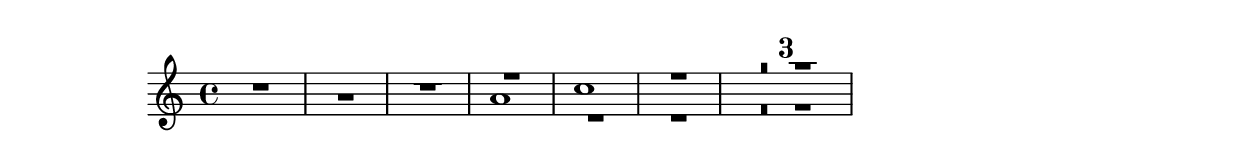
%% Do not edit this file; it is auto-generated from LSR http://lsr.dsi.unimi.it
%% This file is in the public domain.
\version "2.13.1"

\header {
  lsrtags = "rhythms, tweaks-and-overrides"

%% Translation of GIT committish: b2d4318d6c53df8469dfa4da09b27c15a374d0ca
 doctitlees = "Posicionar los silencios multicompás"
 texidoces = "
A diferencia de los silencios normales, no existe una instrucción
predefinida para modificar la posición predeterminada de un
símbolo de silencio multicompás sobre el pentagrama, adjuntándolo
a una nota, independientemente de cuál sea su forma.  Sin embargo,
en la música polifónica los silencios multicompás de las voces de
numeración par e impar están separados verticalmente.  La
colocación de los silencios multicompás se puede controlar como se
ve a continuación:

"
%% Translation of GIT committish: d96023d8792c8af202c7cb8508010c0d3648899d
texidocde = "
Anders als bei normalen Pausen gibt es keinen direkten Befehl, um die
vertikale Position von Ganztaktpausen zu beeinflussen, indem man sie an
eine Tonhöhe anhängt.  In polyphoner Notation wird aber dennoch die
Position der Pausen von geraden und ungeraden Stimmen voneinander
unterschieden.  Die Position von Ganztaktpausen kann wie folgt verändert
werden:
 "
  doctitlede = "Positionierung von Ganztaktpausen"


%% Translation of GIT committish: e71f19ad847d3e94ac89750f34de8b6bb28611df
  texidocfr = "
Si l'on peut positionner verticalement un silence simple en le
rattachant à une note, il n'en va pas de même pour un silence
multi-mesures.  Néanmoins, et uniquement dans le cadre de musique
polyphonique, les silences multi-mesures sont positionnés différemment
selon qu'ils appartiennent à une voix au numéro pair ou impair.  Le
positionnement des silences multi-mesures peut se contrôler ainsi :
"
  doctitlefr = "Positionnement des silences multi-mesures"

  texidoc = "
Unlike ordinary rests, there is no predefined command to change the
staff position of a multi-measure rest symbol of either form by
attaching it to a note.  However, in polyphonic music multi-measure
rests in odd-numbered and even-numbered voices are vertically
separated. The positioning of multi-measure rests can be controlled as
follows: 

"
  doctitle = "Positioning multi-measure rests"
} % begin verbatim

\relative c'' {
  % Multi-measure rests by default are set under the second line
  R1
  % They can be moved with an override
  \override MultiMeasureRest #'staff-position = #-2
  R1
  % A value of 0 is the default position;
  % the following trick moves the rest to the center line
  \override MultiMeasureRest #'staff-position = #-0.01
  R1
  % Multi-measure rests in odd-numbered voices are under the top line
  << { R1 } \\ { a1 } >>
  % Multi-measure rests in even-numbered voices are under the bottom line
  << { c1 } \\ { R1 } >>
  % They remain separated even in empty measures
  << { R1 } \\ { R1 } >>
  % This brings them together even though there are two voices
  \compressFullBarRests
  <<
    \revert MultiMeasureRest #'staff-position
    { R1*3 }
    \\
    \revert MultiMeasureRest #'staff-position
    { R1*3 }
  >>
}
